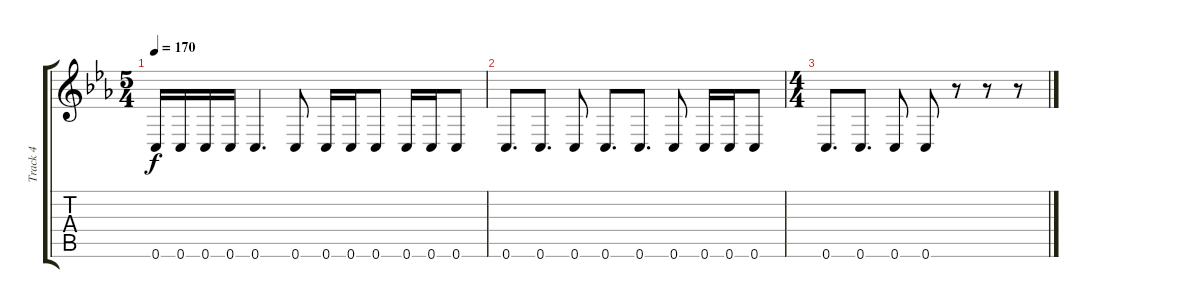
\track ("Track 4" "Track 4") {instrument electricbassfinger}
\staff {score tabs}
\tuning (D4 A3 F3 C3 G2 C2) {hide}
\ts (5 4)
\tempo 170
\clef g2
\ks cminor
0.6.16{dy f} 0.6.16 0.6.16 0.6.16 0.6.4{d} 0.6.8 0.6.16 0.6.16 0.6.8 0.6.16 0.6.16 0.6.8 |
0.6.8{d} 0.6.8{d} 0.6.8 0.6.8{d} 0.6.8{d} 0.6.8 0.6.16 0.6.16 0.6.8 |
\ts (4 4)
0.6.8{d} 0.6.8{d} 0.6.8 0.6.8 r.8 r.8 r.8
